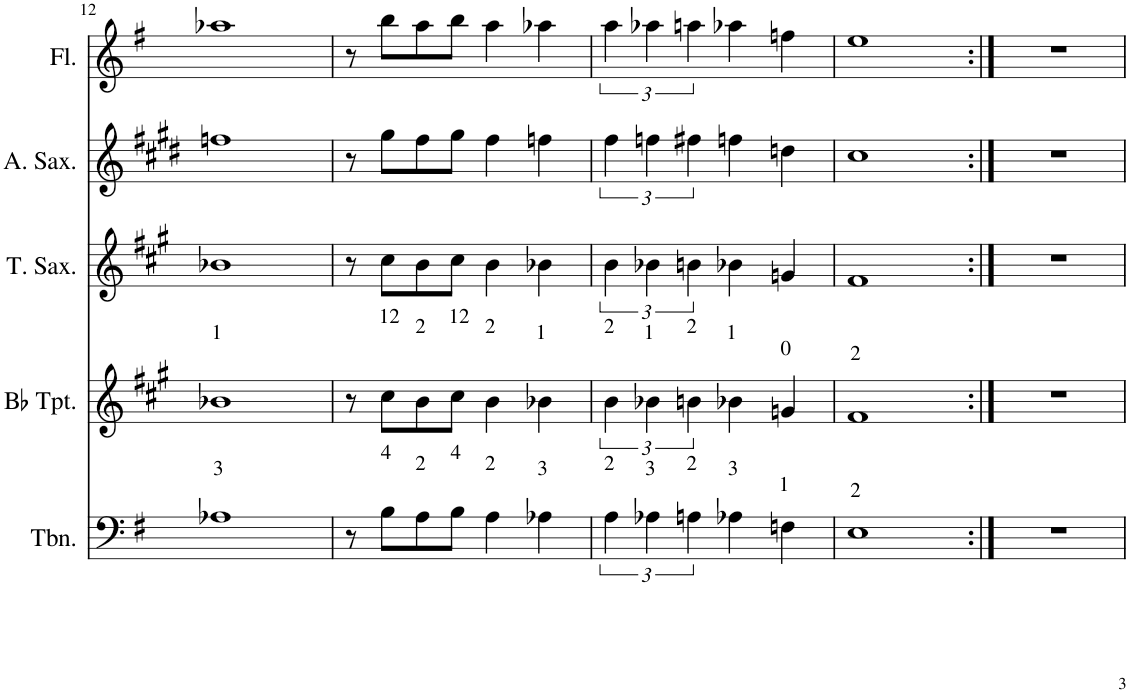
**kern	**kern	**kern	**kern	**kern
*part5	*part4	*part3	*part2	*part1
*staff5	*staff4	*staff3	*staff2	*staff1
*I"Trombone	*I"Bb Trumpet	*I"Tenor Saxophone	*I"Alto Saxophone	*I"Flute
*I'Tbn.	*I'Bb Tpt.	*I'T. Sax.	*I'A. Sax.	*I'Fl.
!!LO:PB:g=z
*clefF4	*clefG2	*clefG2	*clefG2	*clefG2
*	*Trd1c2	*Trd8c14	*Trd5c9	*
*k[f#]	*k[f#c#g#]	*k[f#c#g#]	*k[f#c#g#d#]	*k[f#]
*M4/4	*M4/4	*M4/4	*M4/4	*M4/4
=12	=12	=12	=12	=12
!	!LO:TX:a:t=1	!	!	!
!LO:TX:a:t=3	!	!	!	!
1A-X	1b-X	1b-X	1ffn	1aa-X
=13	=13	=13	=13	=13
8r	8r	8r	8r	8r
!	!LO:TX:a:t=12	!	!	!
!LO:TX:a:t=4	!	!	!	!
8B\L	8cc#\L	8cc#\L	8gg#\L	8bb\L
!	!LO:TX:a:t=2	!	!	!
!LO:TX:a:t=2	!	!	!	!
8A\	8b\	8b\	8ff#\	8aa\
!	!LO:TX:a:t=12	!	!	!
!LO:TX:a:t=4	!	!	!	!
8B\J	8cc#\J	8cc#\J	8gg#\J	8bb\J
!	!LO:TX:a:t=2	!	!	!
!LO:TX:a:t=2	!	!	!	!
4A\	4b\	4b\	4ff#\	4aa\
!	!LO:TX:a:t=1	!	!	!
!LO:TX:a:t=3	!	!	!	!
4A-X\	4b-X\	4b-X\	4ffn\	4aa-X\
=14	=14	=14	=14	=14
!	!LO:TX:a:t=2	!	!	!
!LO:TX:a:t=2	!	!	!	!
6A\	6b\	6b\	6ff#\	6aa\
!	!LO:TX:a:t=1	!	!	!
!LO:TX:a:t=3	!	!	!	!
6A-X\	6b-X\	6b-X\	6ffn\	6aa-X\
!	!LO:TX:a:t=2	!	!	!
!LO:TX:a:t=2	!	!	!	!
6An\	6bn\	6bn\	6ff#X\	6aan\
!	!LO:TX:a:t=1	!	!	!
!LO:TX:a:t=3	!	!	!	!
4A-X\	4b-X\	4b-X\	4ffn\	4aa-X\
!	!LO:TX:a:t=0	!	!	!
!LO:TX:a:t=1	!	!	!	!
4Fn\	4gn/	4gn/	4ddn\	4ffn\
=15	=15	=15	=15	=15
!	!LO:TX:a:t=2	!	!	!
!LO:TX:a:t=2	!	!	!	!
1E	1f#	1f#	1cc#	1ee
=16:|!	=16:|!	=16:|!	=16:|!	=16:|!
1r	1r	1r	1r	1r
=	=	=	=	=
*-	*-	*-	*-	*-
